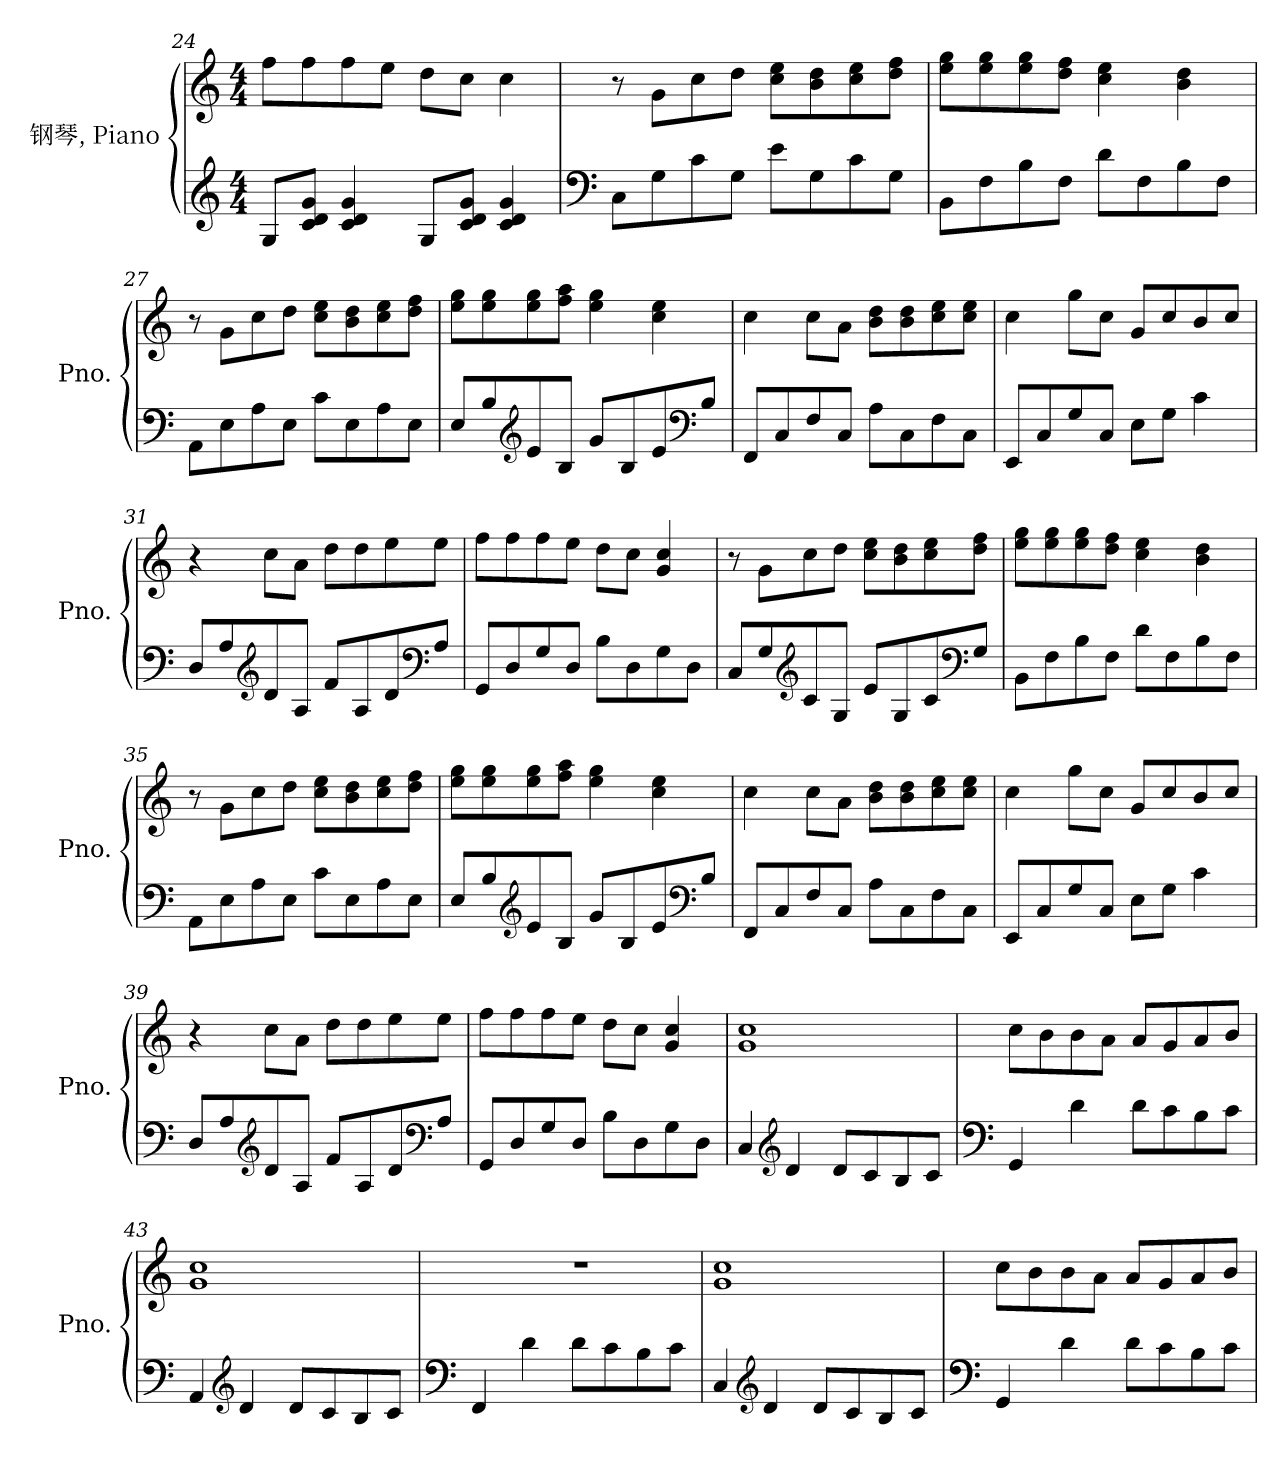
**kern	**kern
*part1	*part1
*staff2	*staff1
*I"钢琴, Piano	*
*I'Pno.	*
*clefG2	*clefG2
*k[]	*k[]
*M4/4	*M4/4
=24	=24
8G/L	8ff\L
8c/ 8d/ 8g/J	8ff\
4c/ 4d/ 4g/	8ff\
.	8ee\J
8G/L	8dd\L
8c/ 8d/ 8g/J	8cc\J
4c/ 4d/ 4g/	4cc\
!!LO:LB:g=z
=25	=25
*clefF4	*
8C\L	8r
8G\	8g\L
8c\	8cc\
8G\J	8dd\J
8e\L	8cc\ 8ee\L
8G\	8b\ 8dd\
8c\	8cc\ 8ee\
8G\J	8dd\ 8ff\J
=26	=26
8BB\L	8ee\ 8gg\L
8F\	8ee\ 8gg\
8B\	8ee\ 8gg\
8F\J	8dd\ 8ff\J
8d\L	4cc\ 4ee\
8F\	.
8B\	4b\ 4dd\
8F\J	.
=27	=27
8AA\L	8r
8E\	8g\L
8A\	8cc\
8E\J	8dd\J
8c\L	8cc\ 8ee\L
8E\	8b\ 8dd\
8A\	8cc\ 8ee\
8E\J	8dd\ 8ff\J
=28	=28
8E/L	8ee\ 8gg\L
8B/	8ee\ 8gg\
*clefG2	*
8e/	8ee\ 8gg\
8B/J	8ff\ 8aa\J
8g/L	4ee\ 4gg\
8B/	.
8e/	4cc\ 4ee\
*clefF4	*
8B/J	.
=29	=29
8FF/L	4cc\
8C/	.
8F/	8cc\L
8C/J	8a\J
8A\L	8b\ 8dd\L
8C\	8b\ 8dd\
8F\	8cc\ 8ee\
8C\J	8cc\ 8ee\J
!!LO:PB:g=z
=30	=30
8EE/L	4cc\
8C/	.
8G/	8gg\L
8C/J	8cc\J
8E\L	8g/L
8G\J	8cc/
4c\	8b/
.	8cc/J
=31	=31
8D/L	4r
8A/	.
*clefG2	*
8d/	8cc\L
8A/J	8a\J
8f/L	8dd\L
8A/	8dd\
8d/	8ee\
*clefF4	*
8A/J	8ee\J
=32	=32
8GG/L	8ff\L
8D/	8ff\
8G/	8ff\
8D/J	8ee\J
8B\L	8dd\L
8D\	8cc\J
8G\	4g/ 4cc/
8D\J	.
=33	=33
8C/L	8r
8G/	8g\L
*clefG2	*
8c/	8cc\
8G/J	8dd\J
8e/L	8cc\ 8ee\L
8G/	8b\ 8dd\
8c/	8cc\ 8ee\
*clefF4	*
8G/J	8dd\ 8ff\J
!!LO:LB:g=z
=34	=34
8BB\L	8ee\ 8gg\L
8F\	8ee\ 8gg\
8B\	8ee\ 8gg\
8F\J	8dd\ 8ff\J
8d\L	4cc\ 4ee\
8F\	.
8B\	4b\ 4dd\
8F\J	.
=35	=35
8AA\L	8r
8E\	8g\L
8A\	8cc\
8E\J	8dd\J
8c\L	8cc\ 8ee\L
8E\	8b\ 8dd\
8A\	8cc\ 8ee\
8E\J	8dd\ 8ff\J
=36	=36
8E/L	8ee\ 8gg\L
8B/	8ee\ 8gg\
*clefG2	*
8e/	8ee\ 8gg\
8B/J	8ff\ 8aa\J
8g/L	4ee\ 4gg\
8B/	.
8e/	4cc\ 4ee\
*clefF4	*
8B/J	.
=37	=37
8FF/L	4cc\
8C/	.
8F/	8cc\L
8C/J	8a\J
8A\L	8b\ 8dd\L
8C\	8b\ 8dd\
8F\	8cc\ 8ee\
8C\J	8cc\ 8ee\J
=38	=38
8EE/L	4cc\
8C/	.
8G/	8gg\L
8C/J	8cc\J
8E\L	8g/L
8G\J	8cc/
4c\	8b/
.	8cc/J
!!LO:LB:g=z
=39	=39
8D/L	4r
8A/	.
*clefG2	*
8d/	8cc\L
8A/J	8a\J
8f/L	8dd\L
8A/	8dd\
8d/	8ee\
*clefF4	*
8A/J	8ee\J
=40	=40
8GG/L	8ff\L
8D/	8ff\
8G/	8ff\
8D/J	8ee\J
8B\L	8dd\L
8D\	8cc\J
8G\	4g/ 4cc/
8D\J	.
=41	=41
4C/	1g 1cc
*clefG2	*
4d/	.
8d/L	.
8c/	.
8B/	.
8c/J	.
=42	=42
*clefF4	*
4GG/	8cc\L
.	8b\
4d\	8b\
.	8a\J
8d\L	8a/L
8c\	8g/
8B\	8a/
8c\J	8b/J
!!LO:LB:g=z
=43	=43
4AA/	1g 1cc
*clefG2	*
4d/	.
8d/L	.
8c/	.
8B/	.
8c/J	.
=44	=44
*clefF4	*
4FF/	1r
4d\	.
8d\L	.
8c\	.
8B\	.
8c\J	.
=45	=45
4C/	1g 1cc
*clefG2	*
4d/	.
8d/L	.
8c/	.
8B/	.
8c/J	.
=46	=46
*clefF4	*
4GG/	8cc\L
.	8b\
4d\	8b\
.	8a\J
8d\L	8a/L
8c\	8g/
8B\	8a/
8c\J	8b/J
=	=
*-	*-
